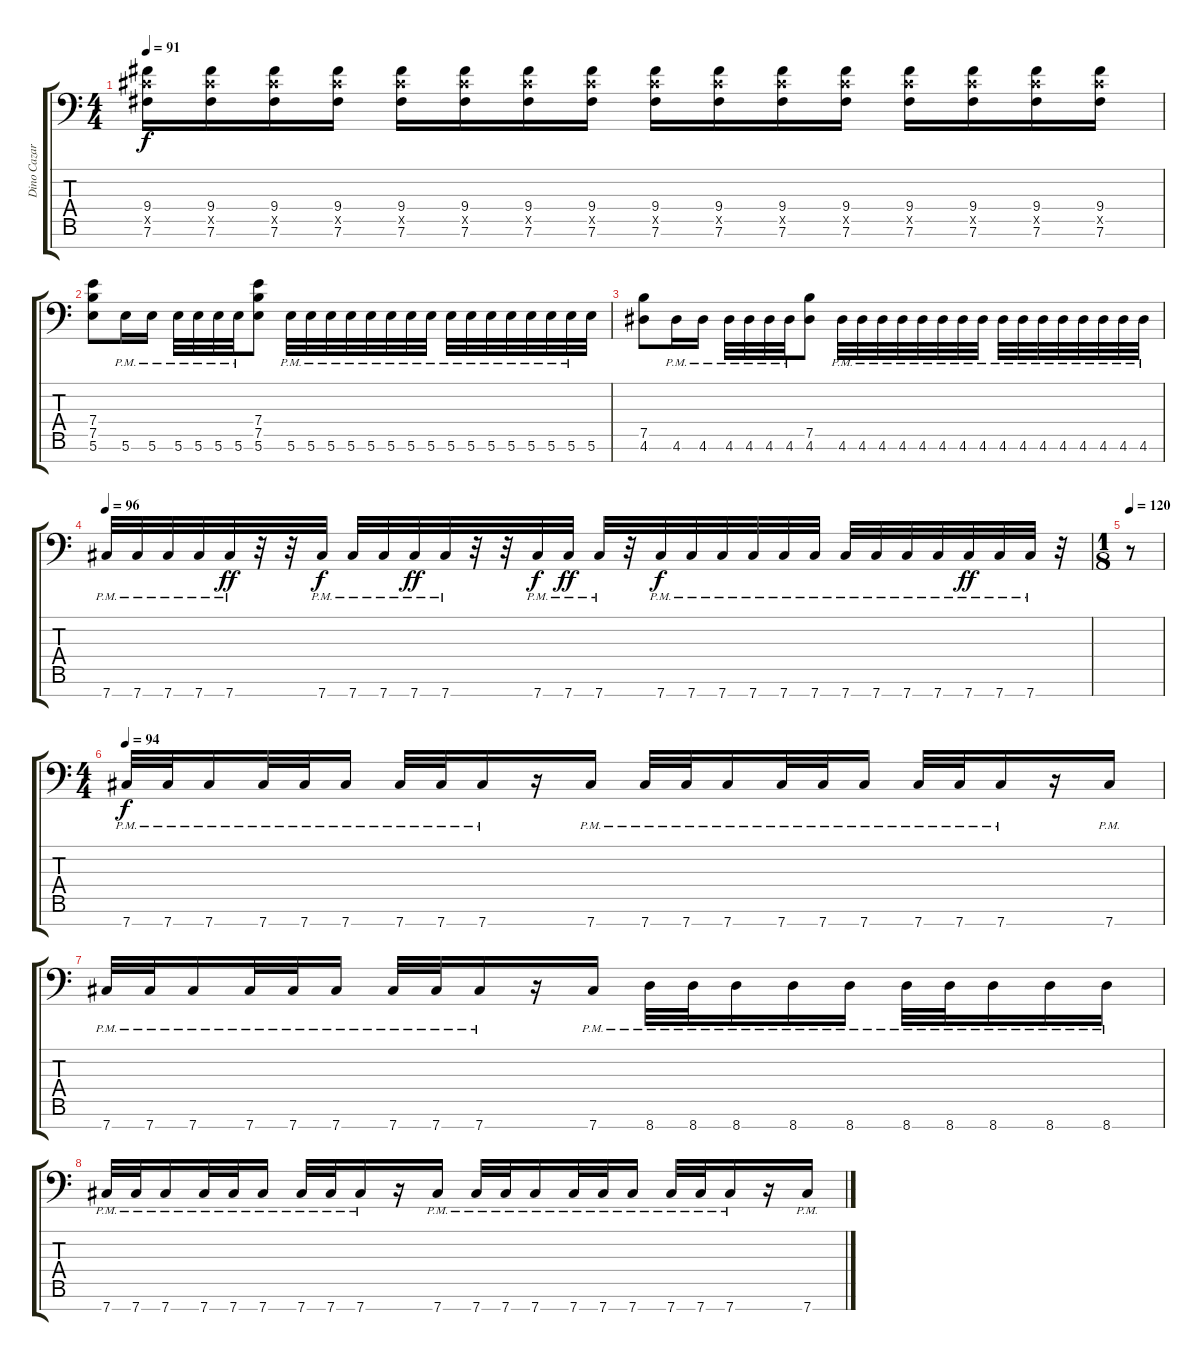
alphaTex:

\track ("Dino Cazares" "Dino Cazar") {instrument distortionguitar}
\staff {score tabs}
\tuning (B3 G3 D3 A2 E2 B1 Gb1) {hide}
\ts (4 4)
\tempo 91
\clef f4
\ks c
(9.4 9.5{x} 7.6).16{dy f} (9.4 9.5{x} 7.6).16 (9.4 9.5{x} 7.6).16 (9.4 9.5{x} 7.6).16 (9.4 9.5{x} 7.6).16 (9.4 9.5{x} 7.6).16 (9.4 9.5{x} 7.6).16 (9.4 9.5{x} 7.6).16 (9.4 9.5{x} 7.6).16 (9.4 9.5{x} 7.6).16 (9.4 9.5{x} 7.6).16 (9.4 9.5{x} 7.6).16 (9.4 9.5{x} 7.6).16 (9.4 9.5{x} 7.6).16 (9.4 9.5{x} 7.6).16 (9.4 9.5{x} 7.6).16 |
(7.4 7.5 5.6).8 5.6{pm}.16 5.6{pm}.16 5.6{pm}.32 5.6{pm}.32 5.6{pm}.32 5.6{pm}.32 (7.4 7.5 5.6).8 5.6{pm}.32 5.6{pm}.32 5.6{pm}.32 5.6{pm}.32 5.6{pm}.32 5.6{pm}.32 5.6{pm}.32 5.6{pm}.32 5.6{pm}.32 5.6{pm}.32 5.6{pm}.32 5.6{pm}.32 5.6{pm}.32 5.6{pm}.32 5.6{pm}.32 5.6.32 |
(7.5 4.6).8 4.6{pm}.16 4.6{pm}.16 4.6{pm}.32 4.6{pm}.32 4.6{pm}.32 4.6{pm}.32 (7.5 4.6).8 4.6{pm}.32 4.6{pm}.32 4.6{pm}.32 4.6{pm}.32 4.6{pm}.32 4.6{pm}.32 4.6{pm}.32 4.6{pm}.32 4.6{pm}.32 4.6{pm}.32 4.6{pm}.32 4.6{pm}.32 4.6{pm}.32 4.6{pm}.32 4.6{pm}.32 4.6{pm}.32 |
\tempo 96
7.7{pm}.32 7.7{pm}.32 7.7{pm}.32 7.7{pm}.32 7.7{pm}.32{dy ff} r.32 r.32 7.7{pm}.32{dy f} 7.7{pm}.32 7.7{pm}.32 7.7{pm}.32{dy ff} 7.7{pm}.32 r.32 r.32 7.7{pm}.32{dy f} 7.7{pm}.32{dy ff} 7.7{pm}.32 r.32 7.7{pm}.32{dy f} 7.7{pm}.32 7.7{pm}.32 7.7{pm}.32 7.7{pm}.32 7.7{pm}.32 7.7{pm}.32 7.7{pm}.32 7.7{pm}.32 7.7{pm}.32 7.7{pm}.32{dy ff} 7.7{pm}.32 7.7{pm}.32 r.32 |
\ts (1 8)
\tempo 120
r.8 |
\ts (4 4)
\tempo 94
7.7{pm}.32{dy f} 7.7{pm}.32 7.7{pm}.16 7.7{pm}.32 7.7{pm}.32 7.7{pm}.16 7.7{pm}.32 7.7{pm}.32 7.7{pm}.16 r.16 7.7{pm}.16 7.7{pm}.32 7.7{pm}.32 7.7{pm}.16 7.7{pm}.32 7.7{pm}.32 7.7{pm}.16 7.7{pm}.32 7.7{pm}.32 7.7{pm}.16 r.16 7.7{pm}.16 |
7.7{pm}.32 7.7{pm}.32 7.7{pm}.16 7.7{pm}.32 7.7{pm}.32 7.7{pm}.16 7.7{pm}.32 7.7{pm}.32 7.7{pm}.16 r.16 7.7{pm}.16 8.7{pm}.32 8.7{pm}.32 8.7{pm}.16 8.7{pm}.16 8.7{pm}.16 8.7{pm}.32 8.7{pm}.32 8.7{pm}.16 8.7{pm}.16 8.7{pm}.16 |
7.7{pm}.32 7.7{pm}.32 7.7{pm}.16 7.7{pm}.32 7.7{pm}.32 7.7{pm}.16 7.7{pm}.32 7.7{pm}.32 7.7{pm}.16 r.16 7.7{pm}.16 7.7{pm}.32 7.7{pm}.32 7.7{pm}.16 7.7{pm}.32 7.7{pm}.32 7.7{pm}.16 7.7{pm}.32 7.7{pm}.32 7.7{pm}.16 r.16 7.7{pm}.16
